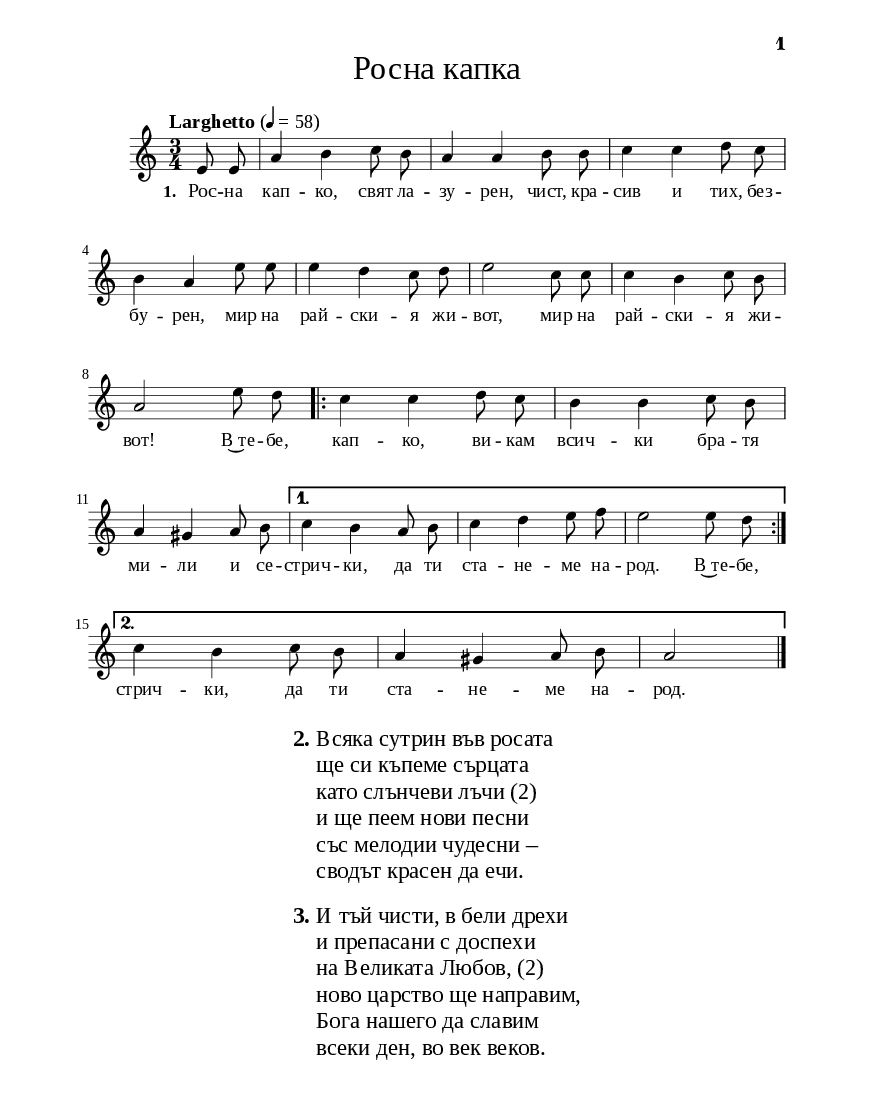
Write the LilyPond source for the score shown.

\version "2.24.4"

% include paper part and global functions
\include "include/globals.ily"
"rightBraces046" = \markup {
  \column {
    % repeat braces
    \translate #'(0 . -9.2 )
    \right-brace #32

    \translate #'(0 . -13.6 )
    \right-brace #32
  }
  \column {
    % repeat numbers
    \translate #'(0 . -9.8 )
    2

    \translate #'(0 . -16.8 )
    2
  }
}

\bookpart {
  \label #'ref046
  \tocItem \markup "Росна капка"
  \include "include/bookpart-paper.ily"
  \score {
    \include "include/score-layout.ily"

    \new Voice \absolute  {
      \clef treble
      \key a \minor
      \time 3/4
      \tempoFunc "Larghetto" 4 "58"
      \partial 4
      \autoBeamOff

      e'8 e' a'4 b' c''8 b' |  a'4 a' b'8 b' | c''4 c'' d''8 c'' \break | % 5

      b'4 a' e''8 e'' | e''4 d'' c''8 d'' | e''2 c''8 c'' | c''4 b' c''8 b' \break |

      a'2 e''8 d'' \repeat volta 2 {
        | c''4 c'' d''8 c'' |  b'4 b' c''8 b' \break |

        a'4 gis' a'8 b' |
      }  \alternative {
        { c''4 b' a'8 b' | c''4 d'' e''8 f'' | e''2 e''8 d''  \break |  }

        { c''4 b' c''8 b'8 | a'4 gis'4 a'8 b'8 | a'2 \bar "|." }
      }
    }

    \addlyrics {
      \set stanza = "1. " Рос -- на кап -- ко, свят ла -- зу -- рен, чист, кра -- сив и тих, без --
      бу -- рен, мир на рай -- ски -- я жи -- вот, мир на рай -- ски -- я жи --
      вот! В~те -- бе, кап -- ко, ви -- кам всич -- ки бра -- тя
      ми -- ли и се -- стрич -- ки, да ти ста -- не -- ме на -- род. В~те -- бе,
      стрич -- ки, да ти ста -- не -- ме на -- род.
    }

    \header {
      title = \titleFunc #'ref_desc_3 "Росна капка" "Rosna kapka"
    }

    \midi{}

  } % score


  \markup \abs-fontsize #11 \override #`(baseline-skip . ,bgCoupletBaselineSkip) {
    \fill-line {
      \column {
        \line {
          \bold "2."
          \column {
            "Всяка сутрин във росата"
            "ще си къпеме сърцата"
            "като слънчеви лъчи (2)"
            "и ще пеем нови песни"
            "със мелодии чудесни –"
            "сводът красен да ечи."

          }
        }
        \vspace #1
        \line {
          \bold "3."
          \column {
            "И тъй чисти, в бели дрехи"
            "и препасани с доспехи"
            "на Великата Любов, (2)"
            "ново царство ще направим,"
            "Бога нашего да славим"
            "всеки ден, во век веков."
          }
        }
      }
    }
  }
} % bookpart
